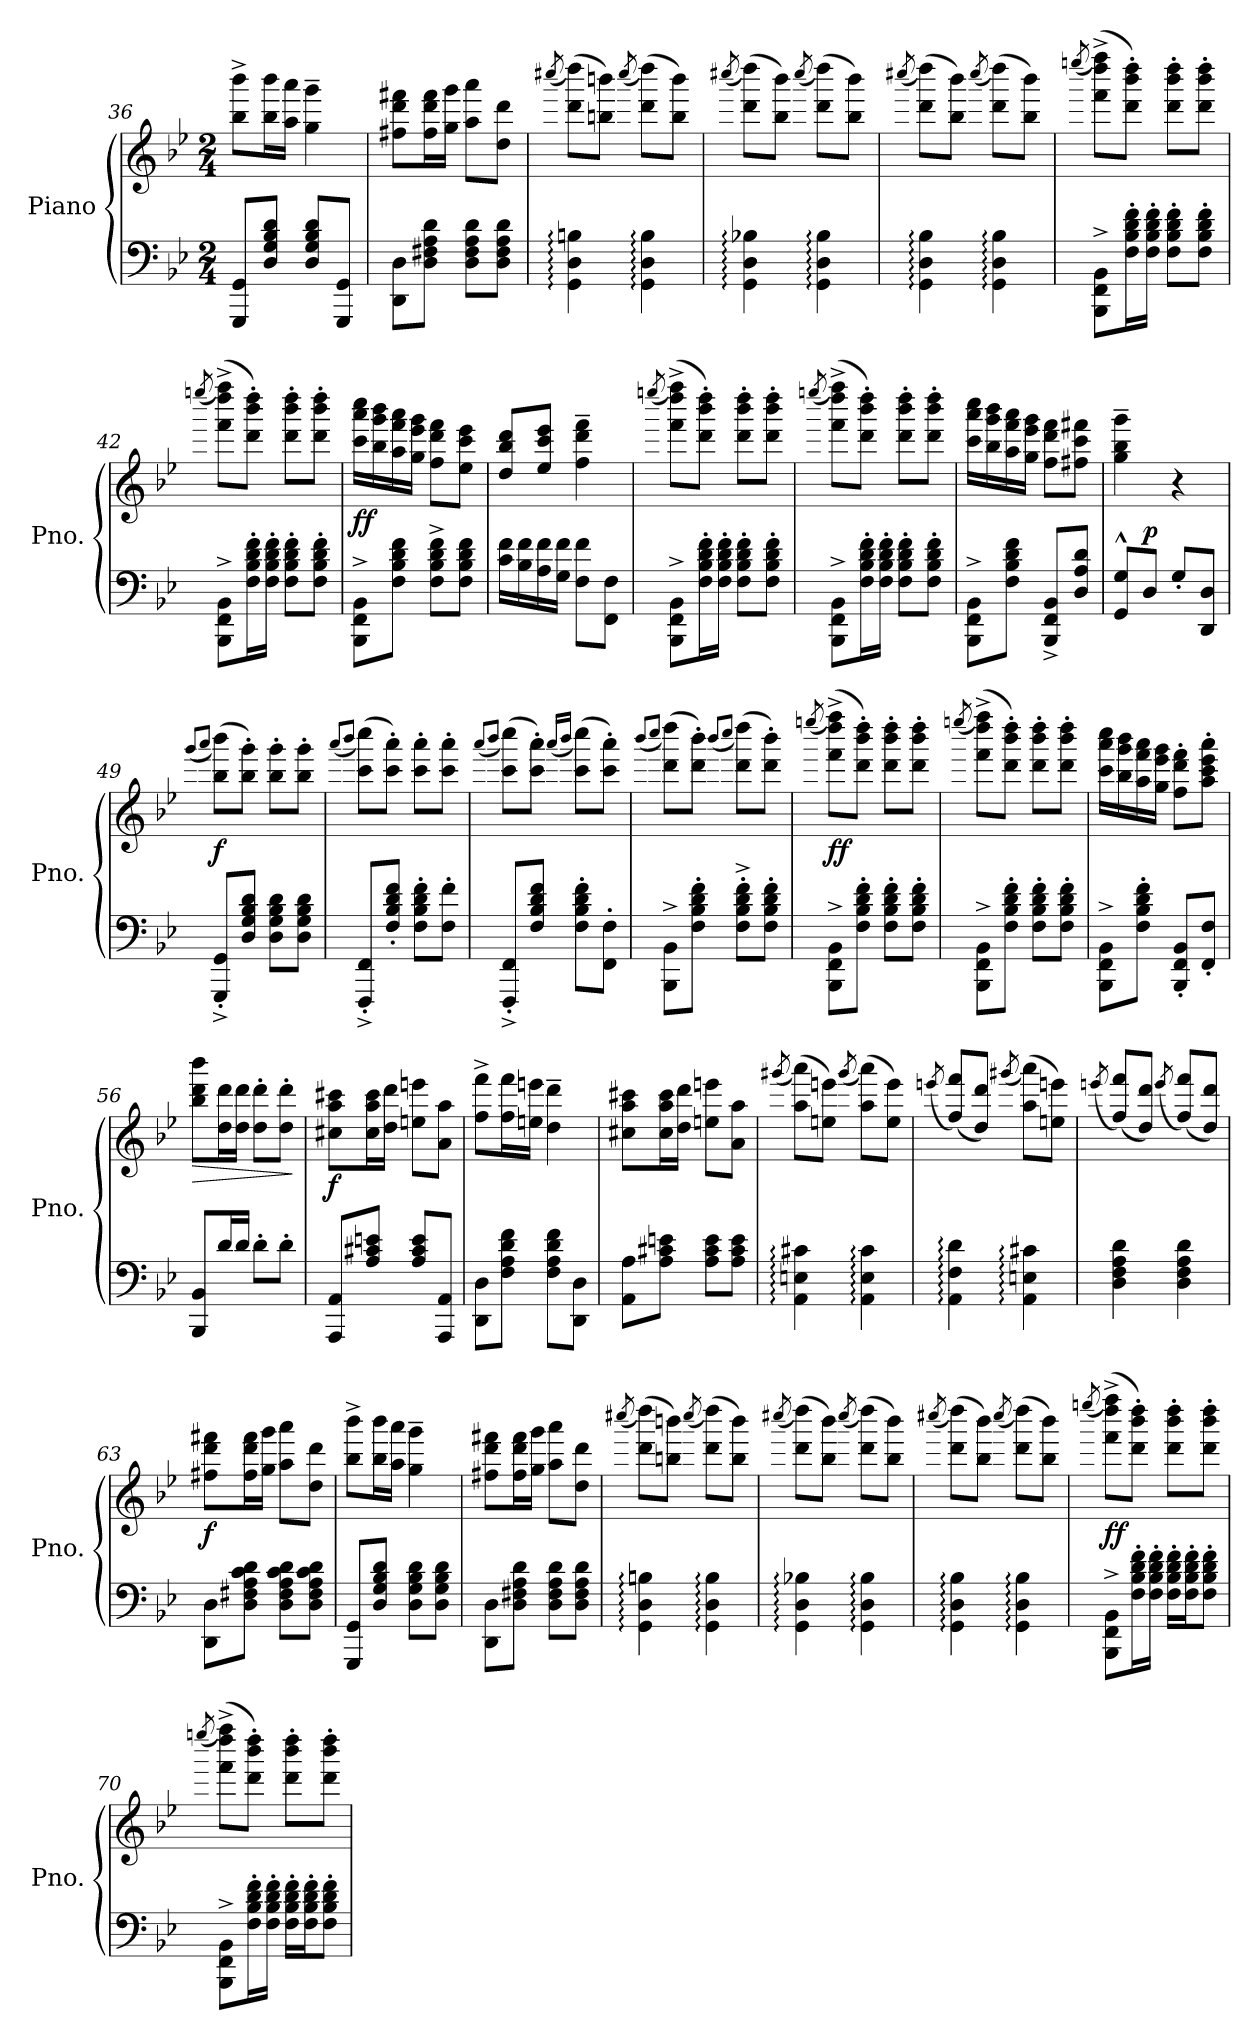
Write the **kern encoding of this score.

**kern	**kern	**dynam
*part1	*part1	*part1
*staff2	*staff1	*staff1/2
*I"Piano	*	*
*I'Pno.	*	*
*clefF4	*clefG2	*
*k[b-e-]	*k[b-e-]	*
*M2/4	*M2/4	*
=36	=36	=36
8GGG/ 8GG/L	8bb-\^ 8bbb-\^L	.
8D/ 8G/ 8B-/ 8d/J	16bb-\ 16bbb-\L	.
.	16aa\ 16aaa\JJ	.
8D/ 8G/ 8B-/ 8d/L	4gg\~ 4ggg\~	.
8GGG/ 8GG/J	.	.
=37	=37	=37
8DD\ 8D\L	8ff#X\ 8ddd\ 8fff#X\L	.
8D\ 8F#X\ 8A\ 8d\J	16ff#\ 16ddd\ 16fff#\L	.
.	16gg\ 16ggg\JJ	.
8D\ 8F#\ 8A\ 8d\L	8aa\ 8aaa\L	.
8D\ 8F#\ 8A\ 8d\J	8dd\ 8ddd\J	.
=38	=38	=38
.	(8qcccc#X/	.
4GG\: 4D\: 4Bn\:	(8ddd\ 8dddd\L)	.
.	8bbn\ 8bbbn\J)	.
.	(8qcccc#/	.
4GG\: 4D\: 4B\:	(8ddd\ 8dddd\L)	.
.	8bb\ 8bbb\J)	.
=39	=39	=39
.	(8qcccc#X/	.
4GG\: 4D\: 4B-X\:	(8ddd\ 8dddd\L)	.
.	8bb-i\ 8bbb-i\J)	.
.	(8qcccc#/	.
4GG\: 4D\: 4B-\:	(8ddd\ 8dddd\L)	.
.	8bb-\ 8bbb-\J)	.
!!LO:LB:g=z
=40	=40	=40
.	(8qcccc#X/	.
4GG\: 4D\: 4B-\:	(8ddd\ 8dddd\L)	.
.	8bb-\ 8bbb-\J)	.
.	(8qcccc#/	.
4GG\: 4D\: 4B-\:	(8ddd\ 8dddd\L)	.
.	8bb-\ 8bbb-\J)	.
=41	=41	=41
.	(8qeeeen/	.
8BBB-\^ 8FF\^ 8BB-\^L	(8fff\^ 8dddd\^ 8ffff\^L)	.
16F\' 16B-\' 16d\' 16f\'L	8ddd\' 8bbb-\' 8dddd\'J)	.
16F\' 16B-\' 16d\' 16f\'JJ	.	.
8F\' 8B-\' 8d\' 8f\'L	8ddd\' 8bbb-\' 8dddd\'L	.
8F\' 8B-\' 8d\' 8f\'J	8ddd\' 8bbb-\' 8dddd\'J	.
=42	=42	=42
.	(8qeeeen/	.
8BBB-\^ 8FF\^ 8BB-\^L	(8fff\^ 8dddd\^ 8ffff\^L)	.
16F\' 16B-\' 16d\' 16f\'L	8ddd\' 8bbb-\' 8dddd\'J)	.
16F\' 16B-\' 16d\' 16f\'JJ	.	.
8F\' 8B-\' 8d\' 8f\'L	8ddd\' 8bbb-\' 8dddd\'L	.
8F\' 8B-\' 8d\' 8f\'J	8ddd\' 8bbb-\' 8dddd\'J	.
=43	=43	=43
!	!	!LO:DY:b
8BBB-\^ 8FF\^ 8BB-\^L	16ccc\ 16aaa\ 16cccc\LL	ff
.	16bb-\ 16ggg\ 16bbb-\	.
8F\ 8B-\ 8d\ 8f\J	16aa\ 16fff\ 16aaa\	.
.	16gg\ 16eee-\ 16ggg\JJ	.
8F\^ 8B-\^ 8d\^ 8f\^L	8ff\ 8ddd\ 8fff\L	.
8F\ 8B-\ 8d\ 8f\J	8ee-\ 8ccc\ 8eee-\J	.
!!LO:LB:g=z
=44	=44	=44
16c\ 16f\LL	8dd/ 8bb-/ 8ddd/L	.
16B-\ 16f\	.	.
16A\ 16f\	8ee-/ 8ccc/ 8eee-/J	.
16G\ 16f\JJ	.	.
8F\ 8f\L	4ff\~ 4ddd\~ 4fff\~	.
8FF\ 8F\J	.	.
=45	=45	=45
.	(8qeeeen/	.
8BBB-\^ 8FF\^ 8BB-\^L	(8fff\^ 8dddd\^ 8ffff\^L)	.
16F\' 16B-\' 16d\' 16f\'L	8ddd\' 8bbb-\' 8dddd\'J)	.
16F\' 16B-\' 16d\' 16f\'JJ	.	.
8F\' 8B-\' 8d\' 8f\'L	8ddd\' 8bbb-\' 8dddd\'L	.
8F\' 8B-\' 8d\' 8f\'J	8ddd\' 8bbb-\' 8dddd\'J	.
=46	=46	=46
.	(8qeeeen/	.
8BBB-\^ 8FF\^ 8BB-\^L	(8fff\^ 8dddd\^ 8ffff\^L)	.
16F\' 16B-\' 16d\' 16f\'L	8ddd\' 8bbb-\' 8dddd\'J)	.
16F\' 16B-\' 16d\' 16f\'JJ	.	.
8F\' 8B-\' 8d\' 8f\'L	8ddd\' 8bbb-\' 8dddd\'L	.
8F\' 8B-\' 8d\' 8f\'J	8ddd\' 8bbb-\' 8dddd\'J	.
=47	=47	=47
8BBB-\^ 8FF\^ 8BB-\^L	16ccc\ 16aaa\ 16cccc\LL	.
.	16bb-\ 16ggg\ 16bbb-\	.
8F\ 8B-\ 8d\ 8f\J	16aa\ 16fff\ 16aaa\	.
.	16gg\ 16eee-\ 16ggg\JJ	.
8BBB-/^ 8FF/^ 8BB-/^L	8ff\ 8ddd\ 8fff\L	.
8D/ 8A/ 8d/J	8ff#X\ 8ccc\ 8fff#X\J	.
=48	=48	=48
8GG/^^ 8G/^^L	4gg\~ 4bb-\~ 4ggg\~	.
!	!	!LO:DY:a=2
8D/J	.	p
8G'/L	4r	.
8DD/ 8D/J	.	.
!!LO:LB:g=z
=49	=49	=49
.	(8qggg/L	.
.	8qaaa/J	.
!	!	!LO:DY:b
8GGG/'^ 8GG/'^L	(8bb-\ 8bbb-\L)	f
8D/ 8G/ 8B-/ 8d/J	8bb-\' 8ggg\'J)	.
8D\ 8G\ 8B-\ 8d\L	8bb-\' 8ggg\'L	.
8D\ 8G\ 8B-\ 8d\J	8bb-\' 8ggg\'J	.
=50	=50	=50
.	(8qaaa/L	.
.	8qbbb-/J	.
8FFF/^' 8FF/^'L	(8ccc\ 8cccc\L)	.
8F/' 8B-/' 8d/' 8f/'J	8ccc\' 8aaa\'J)	.
8F\' 8B-\' 8d\' 8f\'L	8ccc\' 8aaa\'L	.
8F\' 8f\'J	8ccc\' 8aaa\'J	.
=51	=51	=51
.	(8qaaa/L	.
.	8qbbb-/J	.
8FFF/'^ 8FF/'^L	(8ccc\ 8cccc\L)	.
8F/ 8B-/ 8d/ 8f/J	8ccc\' 8aaa\'J)	.
.	(16qaaa/LL	.
.	16qbbb-/JJ	.
8F\' 8B-\' 8d\' 8f\'L	(8ccc\ 8cccc\L)	.
8FF\' 8F\'J	8ccc\' 8aaa\'J)	.
=52	=52	=52
.	(8qbbb-/L	.
.	8qcccc/J	.
8BBB-\^ 8BB-\^L	(8ddd\ 8dddd\L)	.
8F\' 8B-\' 8d\' 8f\'J	8ddd\' 8bbb-\'J)	.
.	(8qbbb-/L	.
.	8qcccc/J	.
8F\'^ 8B-\'^ 8d\'^ 8f\'^L	(8ddd\ 8dddd\L)	.
8F\' 8B-\' 8d\' 8f\'J	8ddd\' 8bbb-\'J)	.
!!LO:PB:g=z
=53	=53	=53
.	(8qeeeen/	.
!	!	!LO:DY:b
8BBB-\^ 8FF\^ 8BB-\^L	(8fff\^ 8dddd\^ 8ffff\^L)	ff
8F\' 8B-\' 8d\' 8f\'J	8ddd\' 8bbb-\' 8dddd\'J)	.
8F\' 8B-\' 8d\' 8f\'L	8ddd\' 8bbb-\' 8dddd\'L	.
8F\' 8B-\' 8d\' 8f\'J	8ddd\' 8bbb-\' 8dddd\'J	.
=54	=54	=54
.	(8qeeeen/	.
8BBB-\^ 8FF\^ 8BB-\^L	(8fff\^ 8dddd\^ 8ffff\^L)	.
8F\' 8B-\' 8d\' 8f\'J	8ddd\' 8bbb-\' 8dddd\'J)	.
8F\' 8B-\' 8d\' 8f\'L	8ddd\' 8bbb-\' 8dddd\'L	.
8F\' 8B-\' 8d\' 8f\'J	8ddd\' 8bbb-\' 8dddd\'J	.
=55	=55	=55
8BBB-\^ 8FF\^ 8BB-\^L	16ccc\ 16aaa\ 16cccc\LL	.
.	16bb-\ 16ggg\ 16bbb-\	.
8F\' 8B-\' 8d\' 8f\'J	16aa\ 16fff\ 16aaa\	.
.	16gg\ 16eee-\ 16ggg\JJ	.
8BBB-/' 8FF/' 8BB-/'L	8ff\' 8ddd\' 8fff\'L	.
8FF/' 8F/'J	8aa\' 8ccc\' 8eee-\' 8aaa\'J	.
=56	=56	=56
!	!	!LO:HP:b
8BBB-/ 8BB-/L	8bb-\ 8ddd\ 8bbb-\L	>
16d/L	16dd\ 16ddd\L	.
16d/JJ	16dd\ 16ddd\JJ	.
8d'\L	8dd\' 8ddd\'L	.
8d'\J	8dd\' 8ddd\'J	.
.	.	]
=57	=57	=57
!	!	!LO:DY:b
8AAA/ 8AA/L	8cc#X\ 8aa\ 8ccc#X\L	f
8A/ 8c#X/ 8en/J	16cc#\ 16aa\ 16ccc#\L	.
.	16dd\ 16ddd\JJ	.
8A/ 8c#/ 8e/L	8een\ 8eeen\L	.
8AAA/ 8AA/J	8a\ 8aa\J	.
!!LO:LB:g=z
=58	=58	=58
8DD\ 8D\L	8ff\^ 8fff\^L	.
8F\ 8A\ 8d\ 8f\J	16ff\ 16fff\L	.
.	16een\ 16eeen\JJ	.
8F\ 8A\ 8d\ 8f\L	4dd\~ 4ddd\~	.
8DD\ 8D\J	.	.
=59	=59	=59
8AA\ 8A\L	8cc#X\ 8aa\ 8ccc#X\L	.
8A\ 8c#X\ 8en\J	16cc#\ 16aa\ 16ccc#\L	.
.	16dd\ 16ddd\JJ	.
8A\ 8c#\ 8e\L	8een\ 8eeen\L	.
8A\ 8c#\ 8e\J	8a\ 8aa\J	.
=60	=60	=60
.	(8qggg#X/	.
4AA\: 4En\: 4c#X\:	(8aa\ 8aaa\L)	.
.	8een\ 8eeen\J)	.
.	(8qggg#/	.
4AA\: 4E\: 4c#\:	(8aa\ 8aaa\L)	.
.	8ee\ 8eee\J)	.
=61	=61	=61
.	(8qeeen/	.
4AA\: 4F\: 4d\:	(8ff/ 8fff/L)	.
.	8dd/ 8ddd/J)	.
.	(8qggg#X/	.
4AA\: 4En\: 4c#X\:	(8aa\ 8aaa\L)	.
.	8een\ 8eee\J)	.
=62	=62	=62
.	(8qeeen/	.
4D\ 4F\ 4A\ 4d\	(8ff/ 8fff/L)	.
.	8dd/ 8ddd/J)	.
.	(8qeee/	.
4D\ 4F\ 4A\ 4d\	(8ff/ 8fff/L)	.
.	8dd/ 8ddd/J)	.
!!LO:LB:g=z
=63	=63	=63
!	!	!LO:DY:b
8DD\ 8D\L	8ff#X\ 8ddd\ 8fff#X\L	f
8D\ 8F#X\ 8A\ 8c\ 8d\J	16ff#\ 16ddd\ 16fff#\L	.
.	16gg\ 16ggg\JJ	.
8D\ 8F#\ 8A\ 8c\ 8d\L	8aa\ 8aaa\L	.
8D\ 8F#\ 8A\ 8c\ 8d\J	8dd\ 8ddd\J	.
=64	=64	=64
8GGG/ 8GG/L	8bb-\^ 8bbb-\^L	.
8D/ 8G/ 8B-/ 8d/J	16bb-\ 16bbb-\L	.
.	16aa\ 16aaa\JJ	.
8D\ 8G\ 8B-\ 8d\L	4gg\~ 4ggg\~	.
8D\ 8G\ 8B-\ 8d\J	.	.
=65	=65	=65
8DD\ 8D\L	8ff#X\ 8ddd\ 8fff#X\L	.
8D\ 8F#X\ 8A\ 8d\J	16ff#\ 16ddd\ 16fff#\L	.
.	16gg\ 16ggg\JJ	.
8D\ 8F#\ 8A\ 8d\L	8aa\ 8aaa\L	.
8D\ 8F#\ 8A\ 8d\J	8dd\ 8ddd\J	.
=66	=66	=66
.	(8qcccc#X/	.
4GG\: 4D\: 4Bn\:	(8ddd\ 8dddd\L)	.
.	8bbn\ 8bbbn\J)	.
.	(8qcccc#/	.
4GG\: 4D\: 4B\:	(8ddd\ 8dddd\L)	.
.	8bb\ 8bbb\J)	.
!!LO:LB:g=z
=67	=67	=67
.	(8qcccc#X/	.
4GG\: 4D\: 4B-X\:	(8ddd\ 8dddd\L)	.
.	8bb-i\ 8bbb-i\J)	.
.	(8qcccc#/	.
4GG\: 4D\: 4B-\:	(8ddd\ 8dddd\L)	.
.	8bb-\ 8bbb-\J)	.
=68	=68	=68
.	(8qcccc#X/	.
4GG\: 4D\: 4B-\:	(8ddd\ 8dddd\L)	.
.	8bb-\ 8bbb-\J)	.
.	(8qcccc#/	.
4GG\: 4D\: 4B-\:	(8ddd\ 8dddd\L)	.
.	8bb-\ 8bbb-\J)	.
=69	=69	=69
.	(8qeeeen/	.
!	!	!LO:DY:b
8BBB-\^ 8FF\^ 8BB-\^L	(8fff\^ 8dddd\^ 8ffff\^L)	ff
16F\' 16B-\' 16d\' 16f\'L	8ddd\' 8bbb-\' 8dddd\'J)	.
16F\' 16B-\' 16d\' 16f\'JJ	.	.
16F\' 16B-\' 16d\' 16f\'LL	8ddd\' 8bbb-\' 8dddd\'L	.
16F\' 16B-\' 16d\' 16f\'J	.	.
8F\' 8B-\' 8d\' 8f\'J	8ddd\' 8bbb-\' 8dddd\'J	.
=70	=70	=70
.	(8qeeeen/	.
8BBB-\^ 8FF\^ 8BB-\^L	(8fff\^ 8dddd\^ 8ffff\^L)	.
16F\' 16B-\' 16d\' 16f\'L	8ddd\' 8bbb-\' 8dddd\'J)	.
16F\' 16B-\' 16d\' 16f\'JJ	.	.
16F\' 16B-\' 16d\' 16f\'LL	8ddd\' 8bbb-\' 8dddd\'L	.
16F\' 16B-\' 16d\' 16f\'J	.	.
8F\' 8B-\' 8d\' 8f\'J	8ddd\' 8bbb-\' 8dddd\'J	.
=	=	=
*-	*-	*-
